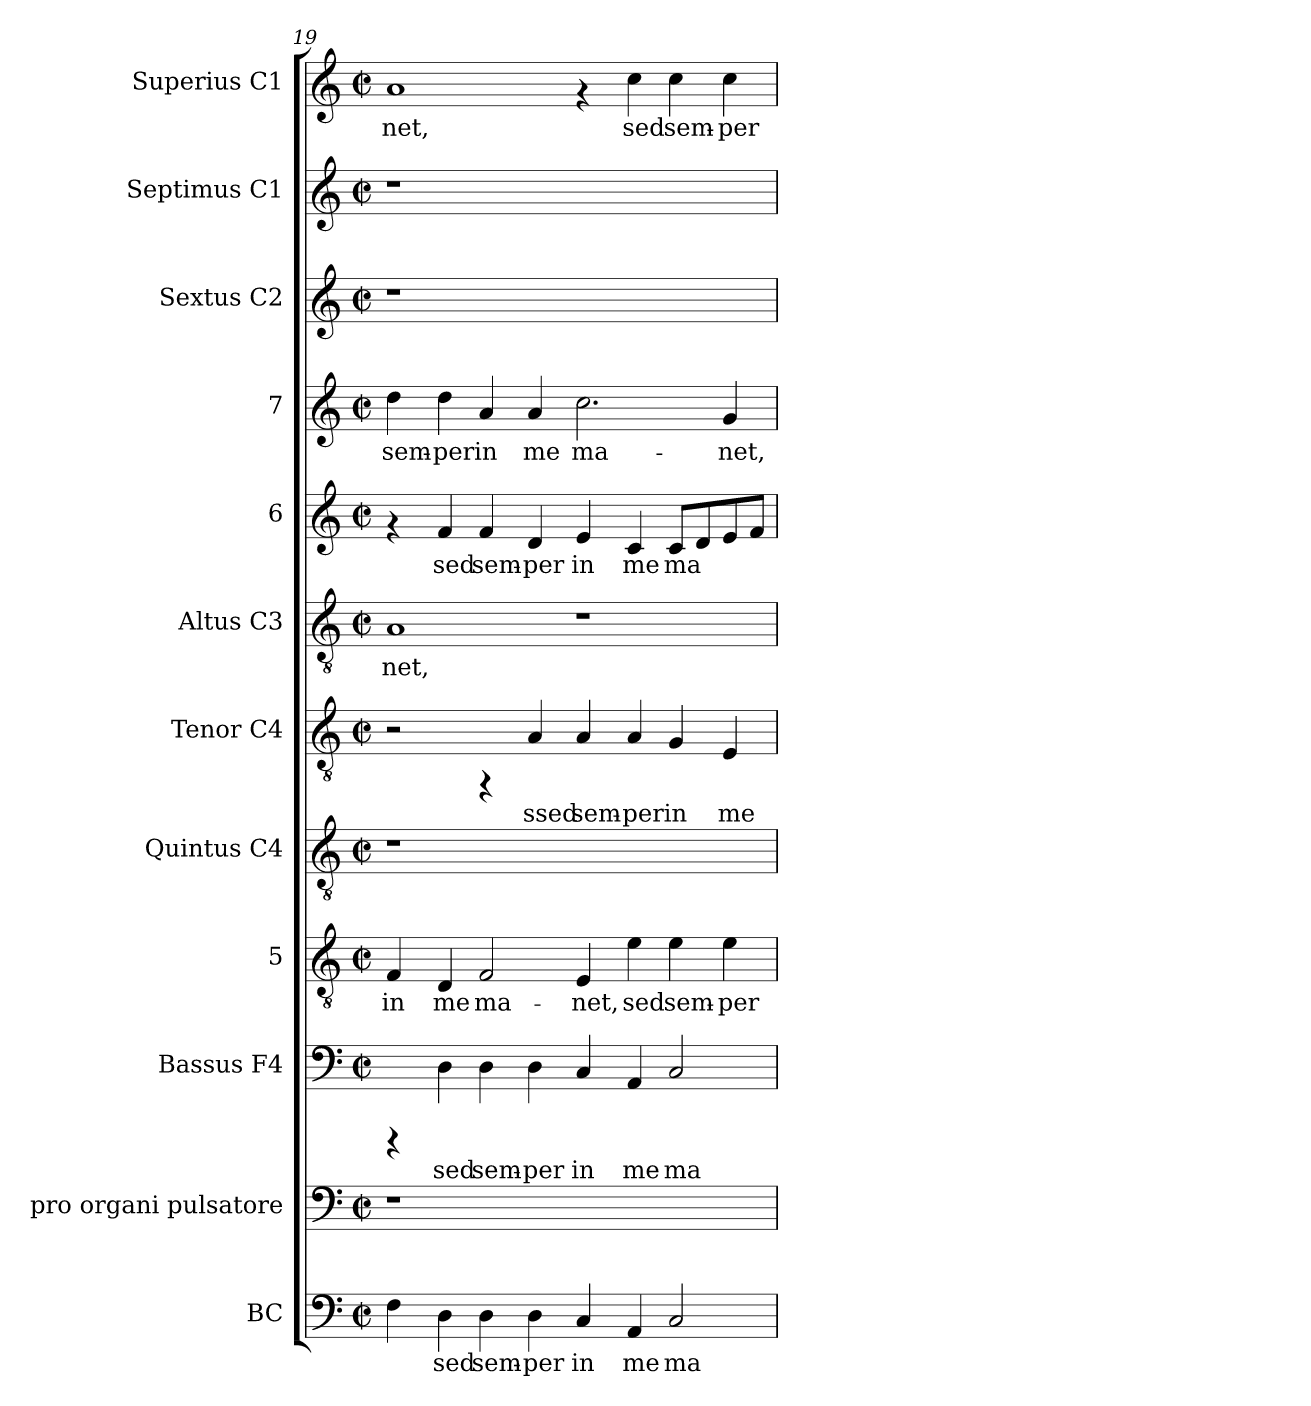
**kern	**text	**kern	**kern	**text	**kern	**text	**kern	**kern	**text	**kern	**text	**kern	**text	**kern	**text	**kern	**kern	**kern	**text
*part12	*part12	*part11	*part10	*part10	*part9	*part9	*part8	*part7	*part7	*part6	*part6	*part5	*part5	*part4	*part4	*part3	*part2	*part1	*part1
*staff12	*staff12	*staff11	*staff10	*staff10	*staff9	*staff9	*staff8	*staff7	*staff7	*staff6	*staff6	*staff5	*staff5	*staff4	*staff4	*staff3	*staff2	*staff1	*staff1
*I"BC	*	*I"pro organi  pulsatore	*I"Bassus  F4	*	*I"5	*	*I"Quintus  C4	*I"Tenor  C4	*	*I"Altus  C3	*	*I"6	*	*I"7	*	*I"Sextus  C2	*I"Septimus  C1	*I"Superius  C1	*
*I'BC	*	*	*I'B	*	*	*	*	*I'T	*	*I'A	*	*	*	*	*	*	*	*I'S	*
*clefF4	*	*clefF4	*clefF4	*	*clefGv2	*	*clefGv2	*clefGv2	*	*clefGv2	*	*clefG2	*	*clefG2	*	*clefG2	*clefG2	*clefG2	*
*k[]	*	*k[]	*k[]	*	*k[]	*	*k[]	*k[]	*	*k[]	*	*k[]	*	*k[]	*	*k[]	*k[]	*k[]	*
*C:	*	*C:	*C:	*	*C:	*	*C:	*C:	*	*C:	*	*C:	*	*C:	*	*C:	*C:	*C:	*
*M2/2	*	*M2/2	*M2/2	*	*M2/2	*	*M2/2	*M2/2	*	*M2/2	*	*M2/2	*	*M2/2	*	*M2/2	*M2/2	*M2/2	*
*met(c|)	*	*met(c|)	*met(c|)	*	*met(c|)	*	*met(c|)	*met(c|)	*	*met(c|)	*	*met(c|)	*	*met(c|)	*	*met(c|)	*met(c|)	*met(c|)	*
=19	=19	=19	=19	=19	=19	=19	=19	=19	=19	=19	=19	=19	=19	=19	=19	=19	=19	=19	=19
!	!LO:LY:a:cj	!	!	!	!	!LO:LY:b:cj	!	!	!	!	!LO:LY:b:cj	!	!	!	!LO:LY:b:cj	!	!	!	!LO:LY:b:cj
4F\	.	1r	4rCCC	.	4F/	in	1r	2r	.	1A	-net,	4rf	.	4dd\	sem-	1r	1r	1a	-net,
!	!LO:LY:a:cj	!	!	!LO:LY:b:cj	!	!LO:LY:b:cj	!	!	!	!	!	!	!LO:LY:b:cj	!	!LO:LY:b:cj	!	!	!	!
4D\	sed	.	4D\	sed	4D/	me	.	.	.	.	.	4f/	sed	4dd\	-per	.	.	.	.
!	!LO:LY:a:cj	!	!	!LO:LY:b:cj	!	!LO:LY:b:cj	!	!	!	!	!	!	!LO:LY:b:cj	!	!LO:LY:b:cj	!	!	!	!
4D\	sem-	.	4D\	sem-	2F/	ma-	.	4rFF	.	.	.	4f/	sem-	4a/	in	.	.	.	.
!	!LO:LY:a:cj	!	!	!LO:LY:b:cj	!	!	!	!	!LO:LY:b:cj	!	!	!	!LO:LY:b:cj	!	!LO:LY:b:cj	!	!	!	!
4D\	-per	.	4D\	-per	.	.	.	4A/	ssed	.	.	4d/	-per	4a/	me	.	.	.	.
!	!LO:LY:a:cj	!	!	!LO:LY:b:cj	!	!LO:LY:b:cj	!	!	!LO:LY:b:cj	!	!	!	!LO:LY:b:cj	!	!LO:LY:b:cj	!	!	!	!
4C/	in	1ryy	4C/	in	4E/	-net,	1ryy	4A/	sem-	1r	.	4e/	in	2.cc\	ma-	1ryy	1ryy	4rf	.
!	!LO:LY:a:cj	!	!	!LO:LY:b:cj	!	!LO:LY:b:cj	!	!	!LO:LY:b:cj	!	!	!	!LO:LY:b:cj	!	!	!	!	!	!LO:LY:b:cj
4AA/	me	.	4AA/	me	4e\	sed	.	4A/	-per	.	.	4c/	me	.	.	.	.	4cc\	sed
!	!LO:LY:a:cj	!	!	!LO:LY:b:cj	!	!LO:LY:b:cj	!	!	!LO:LY:b:cj	!	!	!	!LO:LY:b:cj	!	!	!	!	!	!LO:LY:b:cj
2C/	ma-	.	2C/	ma-	4e\	sem-	.	4G/	in	.	.	8c/L	ma-	.	.	.	.	4cc\	sem-
!	!	!	!	!	!	!	!	!	!	!	!	!	!LO:LY:b:cj	!	!	!	!	!	!
.	.	.	.	.	.	.	.	.	.	.	.	8d/	--	.	.	.	.	.	.
!	!	!	!	!	!	!LO:LY:b:cj	!	!	!LO:LY:b:cj	!	!	!	!LO:LY:b:cj	!	!LO:LY:b:cj	!	!	!	!LO:LY:b:cj
.	.	.	.	.	4e\	-per	.	4E/	me	.	.	8e/	--	4g/	-net,	.	.	4cc\	-per
!	!	!	!	!	!	!	!	!	!	!	!	!	!LO:LY:b:cj	!	!	!	!	!	!
.	.	.	.	.	.	.	.	.	.	.	.	8f/J	--	.	.	.	.	.	.
=	=	=	=	=	=	=	=	=	=	=	=	=	=	=	=	=	=	=	=
*-	*-	*-	*-	*-	*-	*-	*-	*-	*-	*-	*-	*-	*-	*-	*-	*-	*-	*-	*-
